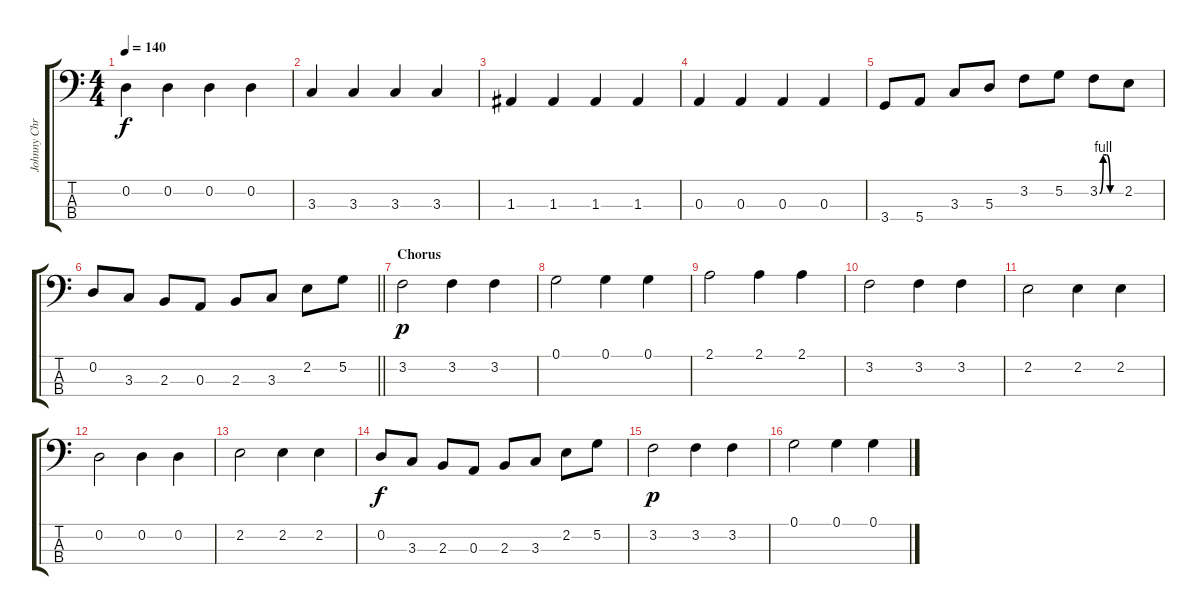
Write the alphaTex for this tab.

\track ("Johnny Christ" "Johnny Chr") {instrument electricbassfinger}
\staff {score tabs}
\tuning (G2 D2 A1 E1) {hide}
\ts (4 4)
\tempo 140
\clef f4
\ks c
0.2.4{dy f} 0.2.4 0.2.4 0.2.4 |
3.3.4 3.3.4 3.3.4 3.3.4 |
1.3.4 1.3.4 1.3.4 1.3.4 |
0.3.4 0.3.4 0.3.4 0.3.4 |
3.4.8 5.4.8 3.3.8 5.3.8 3.2.8 5.2.8 3.2{be (custom 0 0 10 4 20 4 30 0 60 0)}.8 2.2.8 |
\barLineRight lightlight
0.2.8 3.3.8 2.3.8 0.3.8 2.3.8 3.3.8 2.2.8 5.2.8 |
\section ("" "Chorus")
3.2.2{dy p} 3.2.4 3.2.4 |
0.1.2 0.1.4 0.1.4 |
2.1.2 2.1.4 2.1.4 |
3.2.2 3.2.4 3.2.4 |
2.2.2 2.2.4 2.2.4 |
0.2.2 0.2.4 0.2.4 |
2.2.2 2.2.4 2.2.4 |
0.2.8{dy f} 3.3.8 2.3.8 0.3.8 2.3.8 3.3.8 2.2.8 5.2.8 |
3.2.2{dy p} 3.2.4 3.2.4 |
0.1.2 0.1.4 0.1.4
